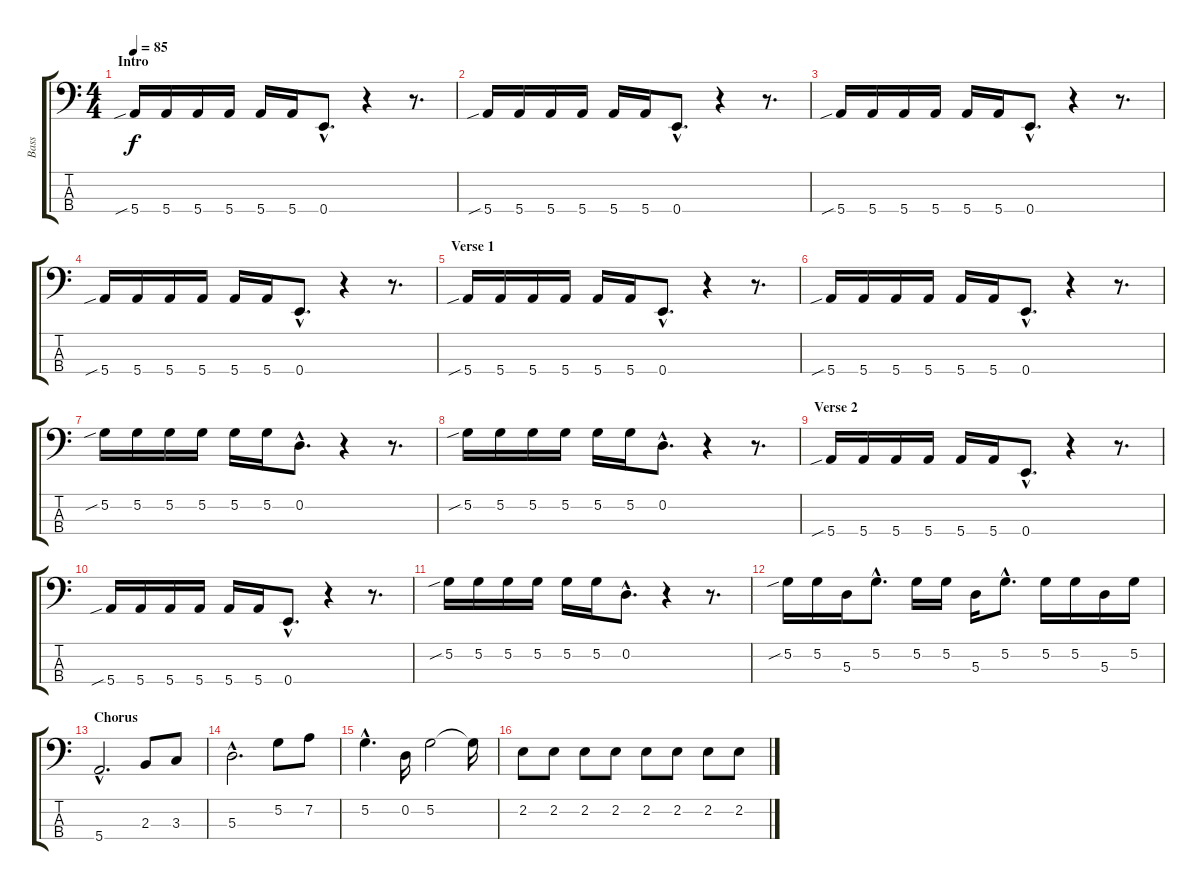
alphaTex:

\track ("Bass" "Bass") {instrument electricbassfinger}
\staff {score tabs}
\tuning (G2 D2 A1 E1) {hide}
\ts (4 4)
\section ("" "Intro")
\tempo 85
\clef f4
\ks c
5.4{sib}.16{dy f instrument electricbassfinger} 5.4.16 5.4.16 5.4.16 5.4.16 5.4.16 0.4{hac}.8{d} r.4 r.8{d} |
5.4{sib}.16 5.4.16 5.4.16 5.4.16 5.4.16 5.4.16 0.4{hac}.8{d} r.4 r.8{d} |
5.4{sib}.16 5.4.16 5.4.16 5.4.16 5.4.16 5.4.16 0.4{hac}.8{d} r.4 r.8{d} |
5.4{sib}.16 5.4.16 5.4.16 5.4.16 5.4.16 5.4.16 0.4{hac}.8{d} r.4 r.8{d} |
\section ("" "Verse 1")
5.4{sib}.16 5.4.16 5.4.16 5.4.16 5.4.16 5.4.16 0.4{hac}.8{d} r.4 r.8{d} |
5.4{sib}.16 5.4.16 5.4.16 5.4.16 5.4.16 5.4.16 0.4{hac}.8{d} r.4 r.8{d} |
5.2{sib}.16 5.2.16 5.2.16 5.2.16 5.2.16 5.2.16 0.2{hac}.8{d} r.4 r.8{d} |
5.2{sib}.16 5.2.16 5.2.16 5.2.16 5.2.16 5.2.16 0.2{hac}.8{d} r.4 r.8{d} |
\section ("" "Verse 2")
5.4{sib}.16 5.4.16 5.4.16 5.4.16 5.4.16 5.4.16 0.4{hac}.8{d} r.4 r.8{d} |
5.4{sib}.16 5.4.16 5.4.16 5.4.16 5.4.16 5.4.16 0.4{hac}.8{d} r.4 r.8{d} |
5.2{sib}.16 5.2.16 5.2.16 5.2.16 5.2.16 5.2.16 0.2{hac}.8{d} r.4 r.8{d} |
5.2{sib}.16 5.2.16 5.3.16 5.2{hac}.8{d} 5.2.16 5.2.16 5.3.16 5.2{hac}.8{d} 5.2.16 5.2.16 5.3.16 5.2.16 |
\section ("" "Chorus")
5.4{hac}.2{d} 2.3.8 3.3.8 |
5.3{hac}.2{d} 5.2.8 7.2.8 |
5.2{hac}.4{d} 0.2.16 5.2.2 5.2{t}.16 |
2.2.8 2.2.8 2.2.8 2.2.8 2.2.8 2.2.8 2.2.8 2.2.8
